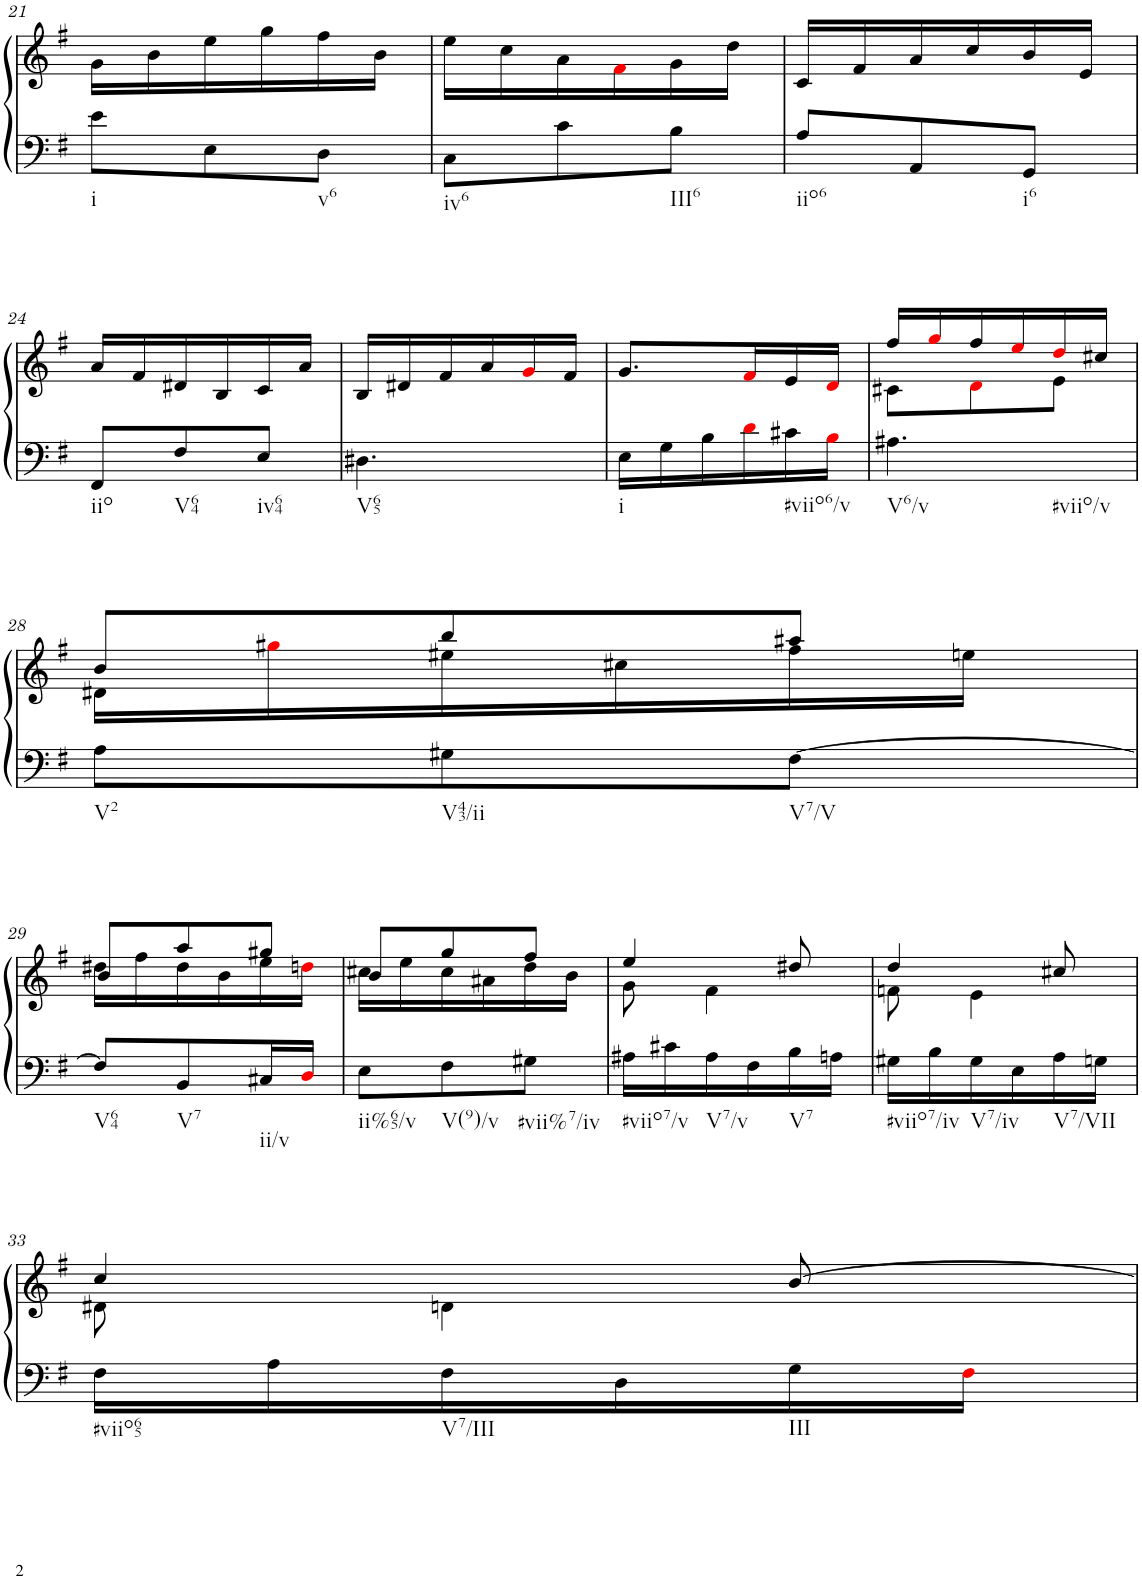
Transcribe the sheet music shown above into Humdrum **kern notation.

**kern	**kern
*part1	*part1
*staff2	*staff1
*I"unbenannt9	*
!!LO:PB:g=z
*clefF4	*clefG2
*k[f#]	*k[f#]
*M3/8	*M3/8
=21	=21
!LO:TX:b:t=i	!
8e\L	16g\LL
.	16b\
8E\	16ee\
.	16gg\
!LO:TX:b:t=v6	!
8D\J	16ff#\
.	16b\JJ
=22	=22
!LO:TX:b:t=iv6	!
8C\L	16ee\LL
.	16cc\
8c\	16a\
.	16f#i\
!LO:TX:b:t=III6	!
8B\J	16g\
.	16dd\JJ
=23	=23
!LO:TX:b:t=iio6	!
8A/L	16c/LL
.	16f#/
8AA/	16a/
.	16cc/
!LO:TX:b:t=i6	!
8GG/J	16b/
.	16e/JJ
!!LO:LB:g=z
=24	=24
!LO:TX:b:t=iio	!
8FF#/L	16a/LL
.	16f#/
!LO:TX:b:t=V64	!
8F#/	16d#X/
.	16B/
!LO:TX:b:t=iv64	!
8E/J	16c/
.	16a/JJ
=25	=25
!LO:TX:b:t=V65	!
4.D#X\	16B/LL
.	16d#X/
.	16f#/
.	16a/
.	16gi/
.	16f#/JJ
=26	=26
!LO:TX:b:t=i	!
16E\LL	8.g/L
16G\	.
16B\	.
16di\	16f#i/L
!LO:TX:b:t=#viio6/v	!
16c#X\	16e/
16Bi\JJ	16di/JJ
=27	=27
*	*^
!LO:TX:b:t=V6/v	!	!
!LO:TX:b:t=#viio/v	!	!
4.A#X\	16ff#/LL	8c#X\L
.	16ggi/	.
.	16ff#/	8di\
.	16eei/	.
.	16ddi/	8e\J
.	16cc#X/JJ	.
!!LO:LB:g=z	!!
=28	=28	=28
!LO:TX:b:t=V2	!	!
8A\L	8b/L	16d#X\LL
.	.	16gg#Xi\
!LO:TX:b:t=V43/ii	!	!
8G#X\	8bb/	16ee#X\
.	.	16cc#X\
!LO:TX:b:t=V7/V	!	!
[8F#\J	8aa#X/J	16ff#\
.	.	16een\JJ
!!LO:LB:g=z	!!
=29	=29	=29
!LO:TX:b:t=V64	!	!
8F#/L]	8b/L	16dd#X\LL
.	.	16ff#\
!LO:TX:b:t=V7	!	!
8BB/	8aa/	16dd#\
.	.	16b\
!LO:TX:b:t=ii/v	!	!
16C#X/L	8gg#X/J	16ee\
16Di/JJ	.	16ddni\JJ
=30	=30	=30
!LO:TX:b:t=ii%65/v	!	!
8E\L	8b/L	16cc#X\LL
.	.	16ee\
!LO:TX:b:t=V(9)/v	!	!
8F#\	8gg/	16cc#\
.	.	16a#X\
!LO:TX:b:t=#vii%7/iv	!	!
8G#X\J	8ff#/J	16dd\
.	.	16b\JJ
=31	=31	=31
!LO:TX:b:t=#viio7/v	!	!
16A#X\LL	4ee/	8g\
16c#X\	.	.
!LO:TX:b:t=V7/v	!	!
16A#\	.	4f#\
16F#\	.	.
!LO:TX:b:t=V7	!	!
16B\	8dd#X/	.
16An\JJ	.	.
=32	=32	=32
!LO:TX:b:t=#viio7/iv	!	!
16G#X\LL	4dd/	8fn\
16B\	.	.
!LO:TX:b:t=V7/iv	!	!
16G#\	.	4e\
16E\	.	.
!LO:TX:b:t=V7/VII	!	!
16A\	8cc#X/	.
16Gn\JJ	.	.
!!LO:LB:g=z	!!
=33	=33	=33
!LO:TX:b:t=#viio65	!	!
16F#\LL	4cc/	8d#X\
16A\	.	.
!LO:TX:b:t=V7/III	!	!
16F#\	.	4dn\
16D\	.	.
!LO:TX:b:t=III	!	!
16G\	[8b/	.
16F#i\JJ	.	.
*	*v	*v
=	=
*-	*-
